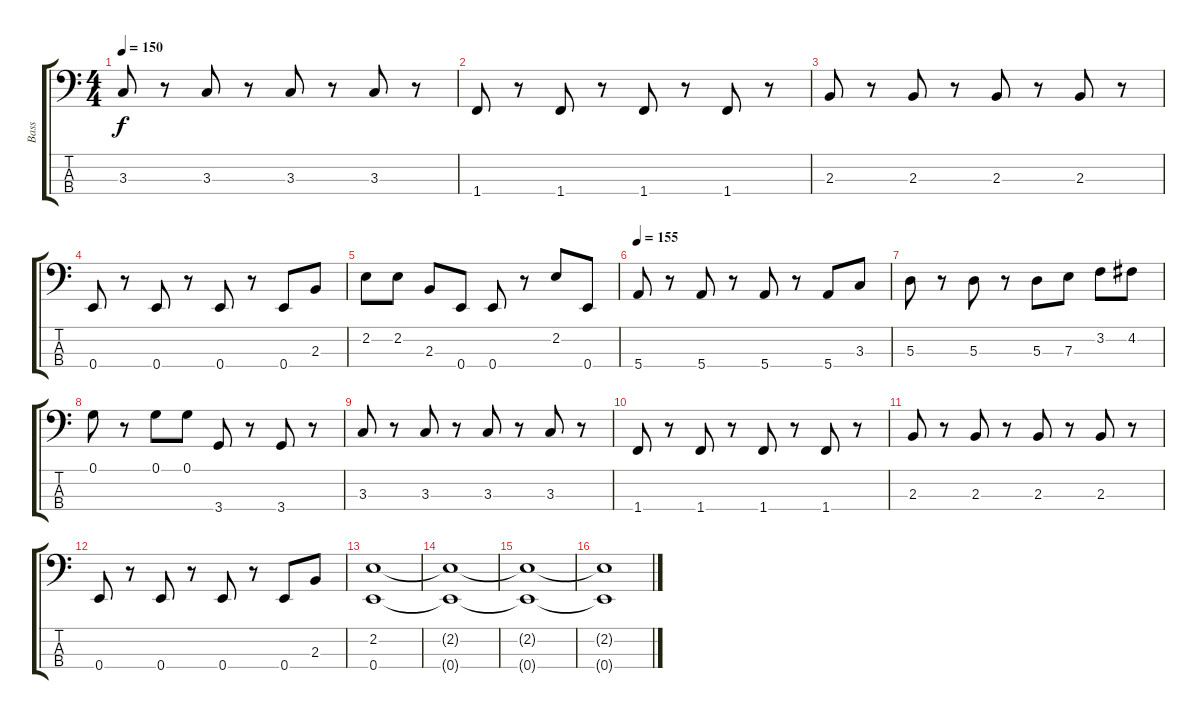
\track ("Bass" "Bass") {instrument electricbassfinger}
\staff {score tabs}
\tuning (G2 D2 A1 E1) {hide}
\ts (4 4)
\tempo 150
\clef f4
\ks c
3.3.8{dy f} r.8 3.3.8 r.8 3.3.8 r.8 3.3.8 r.8 |
1.4.8 r.8 1.4.8 r.8 1.4.8 r.8 1.4.8 r.8 |
2.3.8 r.8 2.3.8 r.8 2.3.8 r.8 2.3.8 r.8 |
0.4.8 r.8 0.4.8 r.8 0.4.8 r.8 0.4.8 2.3.8 |
2.2.8 2.2.8 2.3.8 0.4.8 0.4.8 r.8 2.2.8 0.4.8 |
\tempo 155
5.4.8 r.8 5.4.8 r.8 5.4.8 r.8 5.4.8 3.3.8 |
5.3.8 r.8 5.3.8 r.8 5.3.8 7.3.8 3.2.8 4.2.8 |
0.1.8 r.8 0.1.8 0.1.8 3.4.8 r.8 3.4.8 r.8 |
3.3.8 r.8 3.3.8 r.8 3.3.8 r.8 3.3.8 r.8 |
1.4.8 r.8 1.4.8 r.8 1.4.8 r.8 1.4.8 r.8 |
2.3.8 r.8 2.3.8 r.8 2.3.8 r.8 2.3.8 r.8 |
0.4.8 r.8 0.4.8 r.8 0.4.8 r.8 0.4.8 2.3.8 |
(2.2 0.4).1 |
(2.2{t} 0.4{t}).1 |
(2.2{t} 0.4{t}).1 |
(2.2{t} 0.4{t}).1
